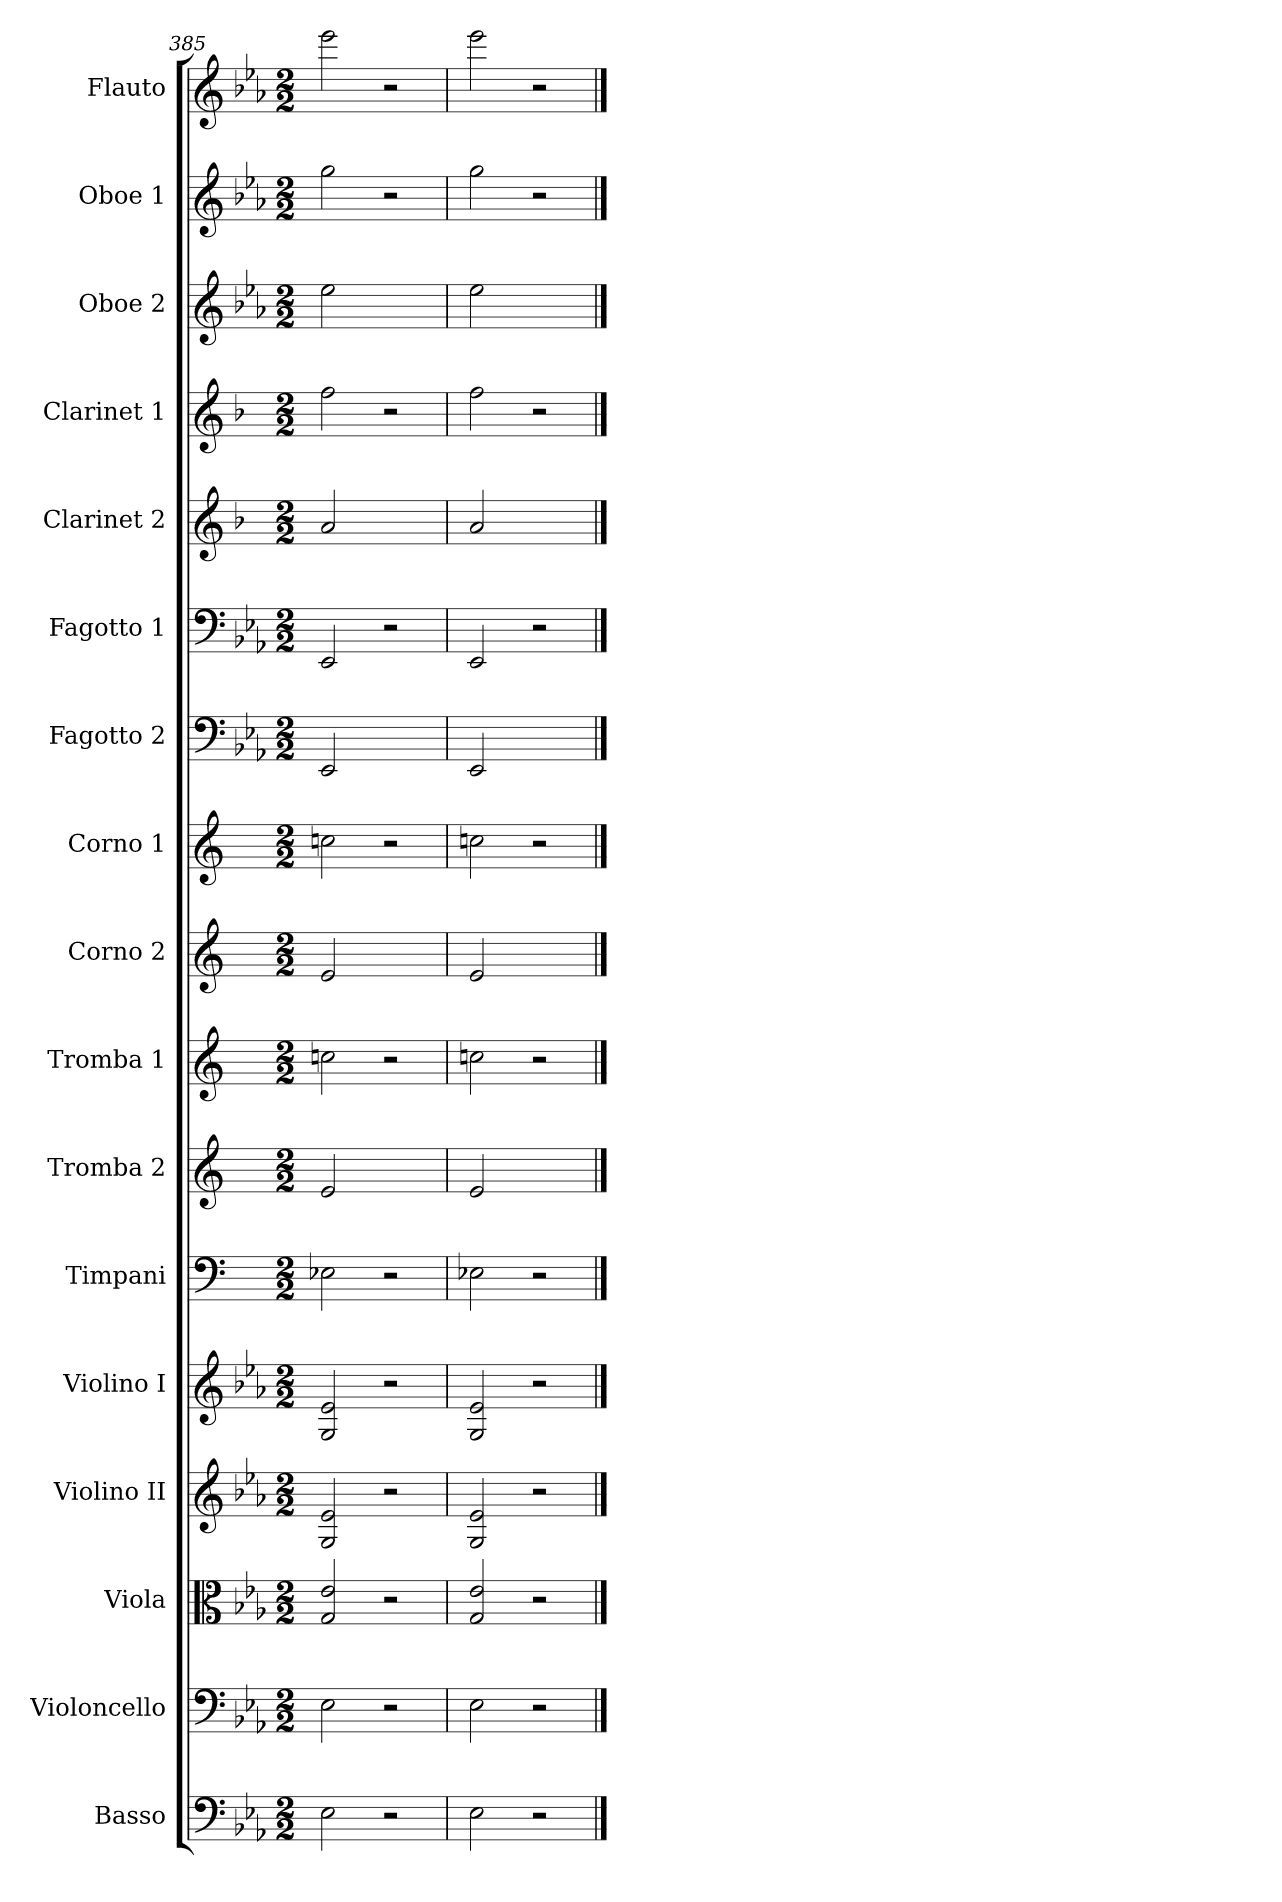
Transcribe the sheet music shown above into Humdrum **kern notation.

**kern	**kern	**kern	**kern	**kern	**kern	**kern	**kern	**kern	**kern	**kern	**kern	**kern	**kern	**kern	**kern	**kern
*part17	*part16	*part15	*part14	*part13	*part12	*part11	*part10	*part9	*part8	*part7	*part6	*part5	*part4	*part3	*part2	*part1
*staff17	*staff16	*staff15	*staff14	*staff13	*staff12	*staff11	*staff10	*staff9	*staff8	*staff7	*staff6	*staff5	*staff4	*staff3	*staff2	*staff1
*I"Basso	*I"Violoncello	*I"Viola	*I"Violino II	*I"Violino I	*I"Timpani	*I"Tromba 2	*I"Tromba 1	*I"Corno 2	*I"Corno 1	*I"Fagotto 2	*I"Fagotto 1	*I"Clarinet 2	*I"Clarinet 1	*I"Oboe 2	*I"Oboe 1	*I"Flauto
*	*I'Vc	*I'Vla	*I'Vln	*I'Vln	*	*	*	*	*	*	*	*I'Cl	*I'Cl	*I'Ob	*I'Ob	*I'Fl
*clefF4	*clefF4	*clefC3	*clefG2	*clefG2	*clefF4	*clefG2	*clefG2	*clefG2	*clefG2	*clefF4	*clefF4	*clefG2	*clefG2	*clefG2	*clefG2	*clefG2
*ITrd7c12	*	*	*	*	*	*ITrd-2c-3	*ITrd-2c-3	*ITrd5c9	*ITrd5c9	*	*	*ITrd1c2	*ITrd1c2	*	*	*
*k[b-e-a-]	*k[b-e-a-]	*k[b-e-a-]	*k[b-e-a-]	*k[b-e-a-]	*	*	*	*	*	*k[b-e-a-]	*k[b-e-a-]	*k[b-e-a-]	*k[b-e-a-]	*k[b-e-a-]	*k[b-e-a-]	*k[b-e-a-]
*M2/2	*M2/2	*M2/2	*M2/2	*M2/2	*M2/2	*M2/2	*M2/2	*M2/2	*M2/2	*M2/2	*M2/2	*M2/2	*M2/2	*M2/2	*M2/2	*M2/2
=385	=385	=385	=385	=385	=385	=385	=385	=385	=385	=385	=385	=385	=385	=385	=385	=385
2EE-	2E-	2G 2e-	2G 2e-	2G 2e-	2E-X	2g	2ee-X	2G	2e-X	2EE-	2EE-	2g	2ee-	2ee-	2gg	2eee-
2r	2r	2r	2r	2r	2r	2ryy	2r	2ryy	2r	2ryy	2r	2ryy	2r	2ryy	2r	2r
=386	=386	=386	=386	=386	=386	=386	=386	=386	=386	=386	=386	=386	=386	=386	=386	=386
2EE-	2E-	2G 2e-	2G 2e-	2G 2e-	2E-X	2g	2ee-X	2G	2e-X	2EE-	2EE-	2g	2ee-	2ee-	2gg	2eee-
2r	2r	2r	2r	2r	2r	2ryy	2r	2ryy	2r	2ryy	2r	2ryy	2r	2ryy	2r	2r
==	==	==	==	==	==	==	==	==	==	==	==	==	==	==	==	==
*-	*-	*-	*-	*-	*-	*-	*-	*-	*-	*-	*-	*-	*-	*-	*-	*-
